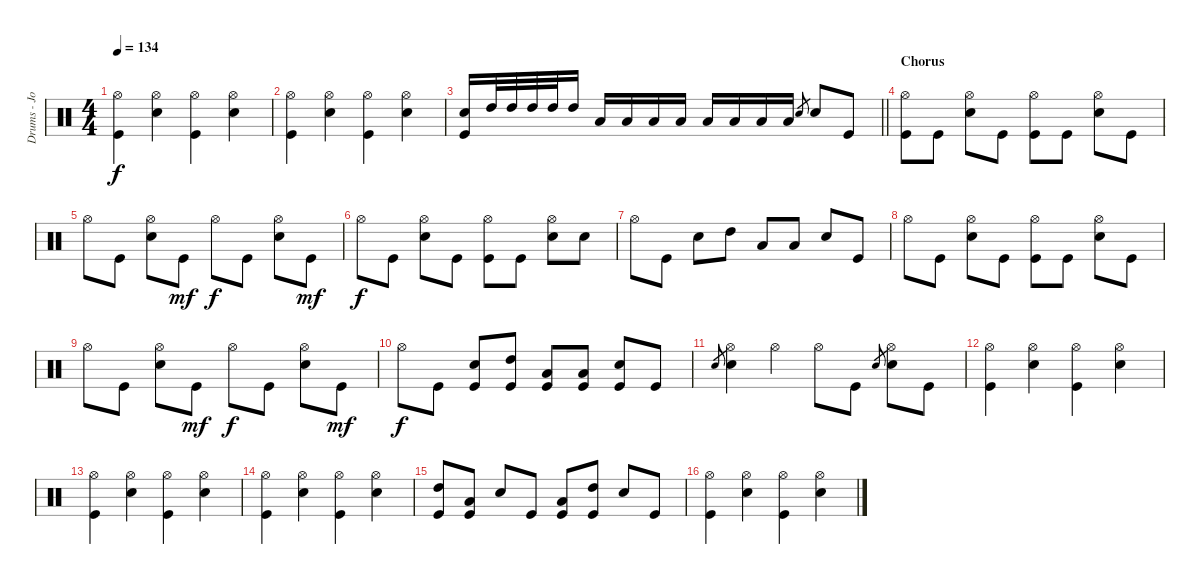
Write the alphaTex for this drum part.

\track ("Drums - Joey" "Drums - Jo") {instrument percussion}
\staff {score}
\articulation defaults
\ts (4 4)
\tempo 134
\clef neutral
\ks c
("Hi-Hat (open)" "Kick (hit)").4{dy f} ("Hi-Hat (open)" "Electric Snare (hit)").4 ("Hi-Hat (open)" "Kick (hit)").4 ("Hi-Hat (open)" "Electric Snare (hit)").4 |
("Hi-Hat (open)" "Kick (hit)").4 ("Hi-Hat (open)" "Electric Snare (hit)").4 ("Hi-Hat (open)" "Kick (hit)").4 ("Hi-Hat (open)" "Electric Snare (hit)").4 |
\barLineRight lightlight
("Electric Snare (hit)" "Kick (hit)").16 "High Tom (hit)".32 "High Tom (hit)".32 "High Tom (hit)".32 "High Tom (hit)".32 "High Tom (hit)".16 "Low Tom (hit)".16 "Low Tom (hit)".16 "Low Tom (hit)".16 "Low Tom (hit)".16 "Low Floor Tom (hit)".16 "Low Floor Tom (hit)".16 "Low Floor Tom (hit)".16 "Low Floor Tom (hit)".16 "Electric Snare (hit)".8{gr} "Electric Snare (hit)".8 "Kick (hit)".8 |
\section ("" "Chorus")
("Hi-Hat (open)" "Kick (hit)").8 "Kick (hit)".8 ("Hi-Hat (open)" "Electric Snare (hit)").8 "Kick (hit)".8 ("Hi-Hat (open)" "Kick (hit)").8 "Kick (hit)".8 ("Hi-Hat (open)" "Electric Snare (hit)").8 "Kick (hit)".8 |
"Hi-Hat (open)".8 "Kick (hit)".8 ("Hi-Hat (open)" "Electric Snare (hit)").8 "Kick (hit)".8{dy mf} "Hi-Hat (open)".8{dy f} "Kick (hit)".8 ("Hi-Hat (open)" "Electric Snare (hit)").8 "Kick (hit)".8{dy mf} |
"Hi-Hat (open)".8{dy f} "Kick (hit)".8 ("Hi-Hat (open)" "Electric Snare (hit)").8 "Kick (hit)".8 ("Hi-Hat (open)" "Kick (hit)").8 "Kick (hit)".8 ("Hi-Hat (open)" "Electric Snare (hit)").8 "Electric Snare (hit)".8 |
"Hi-Hat (open)".8 "Kick (hit)".8 "Electric Snare (hit)".8 "High Tom (hit)".8 "Low Tom (hit)".8 "Low Floor Tom (hit)".8 "Electric Snare (hit)".8 "Kick (hit)".8 |
"Hi-Hat (open)".8 "Kick (hit)".8 ("Hi-Hat (open)" "Electric Snare (hit)").8 "Kick (hit)".8 ("Hi-Hat (open)" "Kick (hit)").8 "Kick (hit)".8 ("Hi-Hat (open)" "Electric Snare (hit)").8 "Kick (hit)".8 |
"Hi-Hat (open)".8 "Kick (hit)".8 ("Hi-Hat (open)" "Electric Snare (hit)").8 "Kick (hit)".8{dy mf} "Hi-Hat (open)".8{dy f} "Kick (hit)".8 ("Hi-Hat (open)" "Electric Snare (hit)").8 "Kick (hit)".8{dy mf} |
"Hi-Hat (open)".8{dy f} "Kick (hit)".8 ("Electric Snare (hit)" "Kick (hit)").8 ("High Tom (hit)" "Kick (hit)").8 ("Low Tom (hit)" "Kick (hit)").8 ("Low Floor Tom (hit)" "Kick (hit)").8 ("Electric Snare (hit)" "Kick (hit)").8 "Kick (hit)".8 |
"Electric Snare (hit)".8{gr} ("Hi-Hat (open)" "Electric Snare (hit)").4 "Hi-Hat (open)".4 "Hi-Hat (open)".8 "Kick (hit)".8 "Electric Snare (hit)".8{gr} ("Hi-Hat (open)" "Electric Snare (hit)").8 "Kick (hit)".8 |
("Hi-Hat (open)" "Kick (hit)").4 ("Hi-Hat (open)" "Electric Snare (hit)").4 ("Hi-Hat (open)" "Kick (hit)").4 ("Hi-Hat (open)" "Electric Snare (hit)").4 |
("Hi-Hat (open)" "Kick (hit)").4 ("Hi-Hat (open)" "Electric Snare (hit)").4 ("Hi-Hat (open)" "Kick (hit)").4 ("Hi-Hat (open)" "Electric Snare (hit)").4 |
("Hi-Hat (open)" "Kick (hit)").4 ("Hi-Hat (open)" "Electric Snare (hit)").4 ("Hi-Hat (open)" "Kick (hit)").4 ("Hi-Hat (open)" "Electric Snare (hit)").4 |
("High Tom (hit)" "Kick (hit)").8 ("Low Tom (hit)" "Kick (hit)").8 "Electric Snare (hit)".8 "Kick (hit)".8 ("Low Tom (hit)" "Kick (hit)").8 ("High Tom (hit)" "Kick (hit)").8 "Electric Snare (hit)".8 "Kick (hit)".8 |
("Hi-Hat (open)" "Kick (hit)").4 ("Hi-Hat (open)" "Electric Snare (hit)").4 ("Hi-Hat (open)" "Kick (hit)").4 ("Hi-Hat (open)" "Electric Snare (hit)").4
